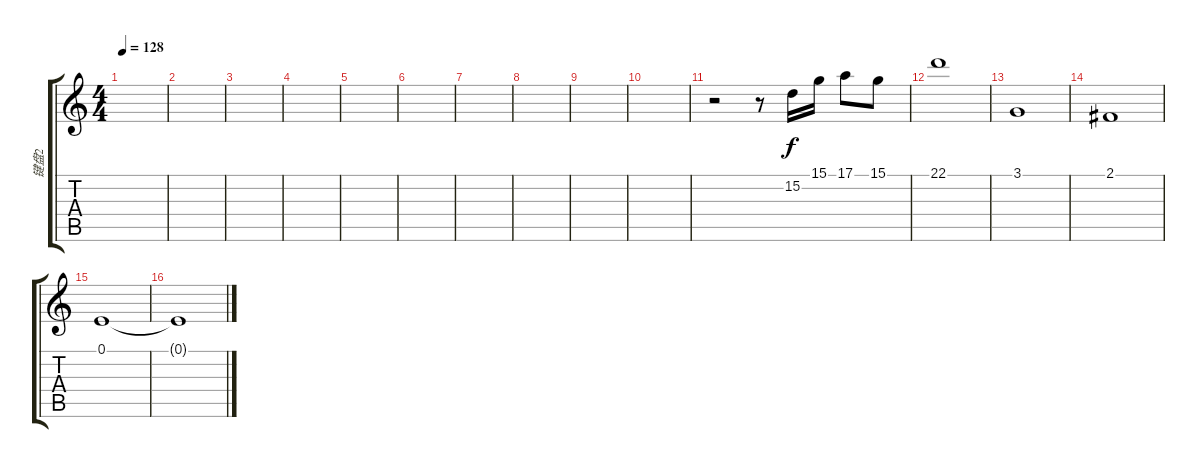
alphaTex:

\track ("键盘2" "键盘2") {instrument fx5brightness}
\staff {score tabs}
\tuning (E4 B3 G3 D3 A2 E2) {hide}
\ts (4 4)
\tempo 128
\clef g2
\ks c
|
|
|
|
|
|
|
|
|
|
r.2 r.8 15.2.16 15.1.16 17.1.8 15.1.8 |
22.1.1 |
3.1.1{volume 16 instrument choiraahs} |
2.1.1 |
0.1.1 |
0.1{t}.1
